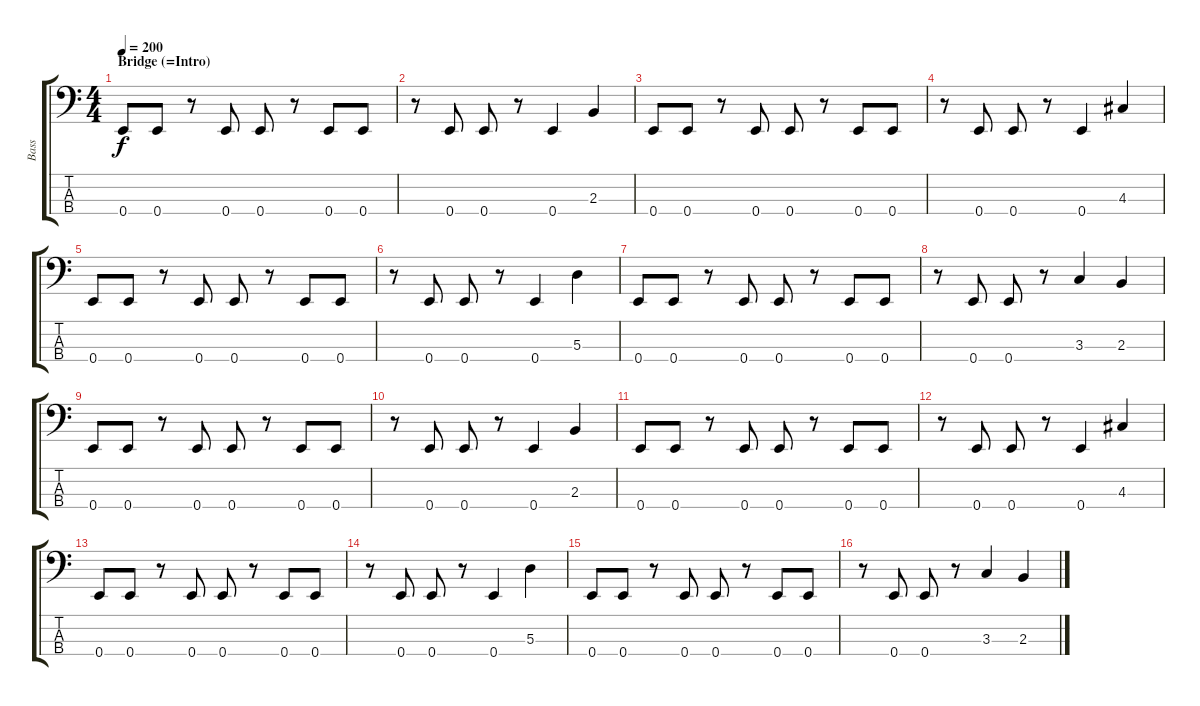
\track ("Bass" "Bass") {instrument electricbasspick}
\staff {score tabs}
\tuning (G2 D2 A1 E1) {hide}
\ts (4 4)
\section ("" "Bridge (=Intro)")
\tempo 200
\clef f4
\ks c
0.4.8{dy f} 0.4.8 r.8 0.4.8 0.4.8 r.8 0.4.8 0.4.8 |
r.8 0.4.8 0.4.8 r.8 0.4.4 2.3.4 |
0.4.8 0.4.8 r.8 0.4.8 0.4.8 r.8 0.4.8 0.4.8 |
r.8 0.4.8 0.4.8 r.8 0.4.4 4.3.4 |
0.4.8 0.4.8 r.8 0.4.8 0.4.8 r.8 0.4.8 0.4.8 |
r.8 0.4.8 0.4.8 r.8 0.4.4 5.3.4 |
0.4.8 0.4.8 r.8 0.4.8 0.4.8 r.8 0.4.8 0.4.8 |
r.8 0.4.8 0.4.8 r.8 3.3.4 2.3.4 |
0.4.8 0.4.8 r.8 0.4.8 0.4.8 r.8 0.4.8 0.4.8 |
r.8 0.4.8 0.4.8 r.8 0.4.4 2.3.4 |
0.4.8 0.4.8 r.8 0.4.8 0.4.8 r.8 0.4.8 0.4.8 |
r.8 0.4.8 0.4.8 r.8 0.4.4 4.3.4 |
0.4.8 0.4.8 r.8 0.4.8 0.4.8 r.8 0.4.8 0.4.8 |
r.8 0.4.8 0.4.8 r.8 0.4.4 5.3.4 |
0.4.8 0.4.8 r.8 0.4.8 0.4.8 r.8 0.4.8 0.4.8 |
r.8 0.4.8 0.4.8 r.8 3.3.4 2.3.4
